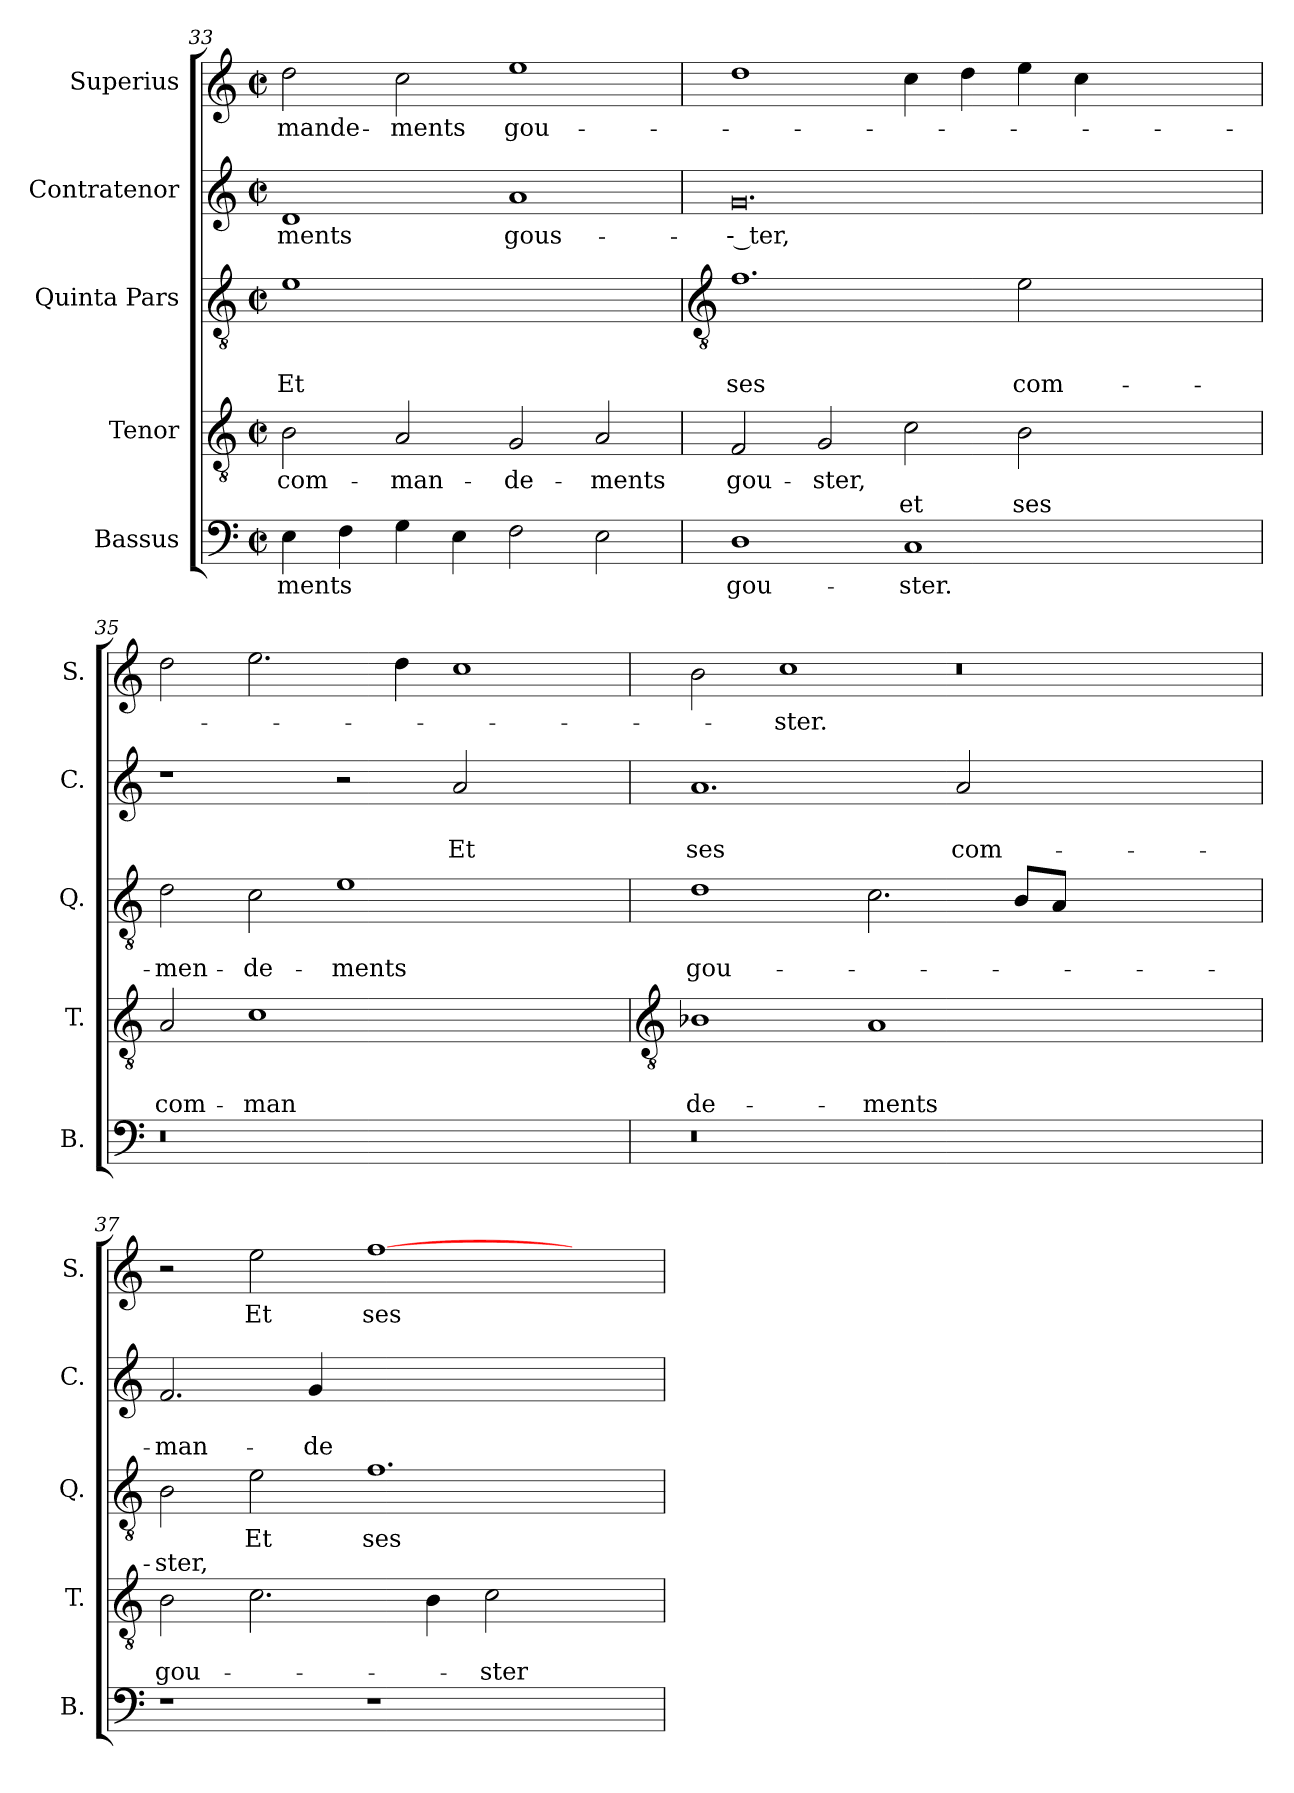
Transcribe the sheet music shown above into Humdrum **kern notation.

**kern	**text	**kern	**text	**text	**kern	**text	**text	**kern	**text	**text	**kern	**text
*part5	*part5	*part4	*part4	*part4	*part3	*part3	*part3	*part2	*part2	*part2	*part1	*part1
*staff5	*staff5	*staff4	*staff4	*staff4	*staff3	*staff3	*staff3	*staff2	*staff2	*staff2	*staff1	*staff1
*I"Bassus	*	*I"Tenor	*	*	*I"Quinta Pars	*	*	*I"Contratenor	*	*	*I"Superius	*
*I'B.	*	*I'T.	*	*	*I'Q.	*	*	*I'C.	*	*	*I'S.	*
!!LO:LB:g=z
*clefF4	*	*clefGv2	*	*	*clefGv2	*	*	*clefG2	*	*	*clefG2	*
*k[]	*	*k[]	*	*	*k[]	*	*	*k[]	*	*	*k[]	*
*C:	*	*C:	*	*	*C:	*	*	*C:	*	*	*C:	*
*M4/2	*	*M4/2	*	*	*M4/2	*	*	*M4/2	*	*	*M4/2	*
*met(c|)	*	*met(c|)	*	*	*met(c|)	*	*	*met(c|)	*	*	*met(c|)	*
=33	=33	=33	=33	=33	=33	=33	=33	=33	=33	=33	=33	=33
!	!LO:LY:b	!	!LO:LY:b	!	!	!	!LO:LY:b	!	!LO:LY:b	!	!	!LO:LY:b
4E	-ments	2B	com-	.	1e	.	Et	1d	-ments	.	2dd	-mande-
4F	.	.	.	.	.	.	.	.	.	.	.	.
!	!	!	!LO:LY:b	!	!	!	!	!	!	!	!	!LO:LY:b
4G	.	2A	-man-	.	.	.	.	.	.	.	2cc	-ments
4E	.	.	.	.	.	.	.	.	.	.	.	.
!	!	!	!LO:LY:b	!	!	!	!	!	!LO:LY:b	!	!	!LO:LY:b
2F	.	2G	-de-	.	1ryy	.	.	1a	gous-	.	1ee	gou-
!	!	!	!LO:LY:b	!	!	!	!	!	!	!	!	!
2E	.	2A	-ments	.	.	.	.	.	.	.	.	.
!!LO:LB:g=z
=34	=34	=34	=34	=34	=34	=34	=34	=34	=34	=34	=34	=34
*	*	*	*	*	*clefGv2	*	*	*	*	*	*	*
!	!LO:LY:b	!	!LO:LY:b	!	!	!	!LO:LY:b	!	!LO:LY:b	!	!	!
1D	gou-	2F	gou-	.	1.f	.	ses	0.g	-- ter,	.	1dd	.
!	!	!	!LO:LY:b	!	!	!	!	!	!	!	!	!
.	.	2G	-ster,	.	.	.	.	.	.	.	.	.
!	!LO:LY:b	!	!	!LO:LY:b	!	!	!	!	!	!	!	!
1C	-ster.	2c	.	et	.	.	.	.	.	.	4cc	.
.	.	.	.	.	.	.	.	.	.	.	4dd	.
!	!	!	!	!LO:LY:b	!	!	!LO:LY:b	!	!	!	!	!
.	.	2B	.	ses	2e	.	com-	.	.	.	4ee	.
.	.	.	.	.	.	.	.	.	.	.	4cc	.
1ryy	.	1ryy	.	.	1ryy	.	.	.	.	.	1ryy	.
=35	=35	=35	=35	=35	=35	=35	=35	=35	=35	=35	=35	=35
!	!	!	!	!LO:LY:b	!	!	!LO:LY:b	!	!	!	!	!
0r	.	2A	.	com-	2d	.	-men-	1r	.	.	2dd	.
!	!	!	!	!LO:LY:b	!	!	!LO:LY:b	!	!	!	!	!
.	.	1c	.	-man	2c	.	-de-	.	.	.	2.ee	.
!	!	!	!	!	!	!	!LO:LY:b	!	!	!	!	!
.	.	.	.	.	1e	.	-ments	2r	.	.	.	.
.	.	.	.	.	.	.	.	.	.	.	4dd	.
!	!	!	!	!	!	!	!	!	!	!LO:LY:b	!	!
.	.	1ryy	.	.	.	.	.	2a	.	Et	1cc	.
2ryy	.	.	.	.	2ryy	.	.	2ryy	.	.	.	.
!!LO:LB:g=z
=36	=36	=36	=36	=36	=36	=36	=36	=36	=36	=36	=36	=36
*	*	*clefGv2	*	*	*	*	*	*	*	*	*	*
!	!	!	!	!LO:LY:b	!	!	!LO:LY:b	!	!	!LO:LY:b	!	!
0r	.	1B-X	.	de-	1d	.	gou-	1.a	.	ses	2b	.
!	!	!	!	!	!	!	!	!	!	!	!	!LO:LY:b
.	.	.	.	.	.	.	.	.	.	.	1cc	-ster.
!	!	!	!	!LO:LY:b	!	!	!	!	!	!	!	!
.	.	1A	.	-ments	2.c	.	.	.	.	.	.	.
!	!	!	!	!	!	!	!	!	!	!LO:LY:b	!	!
.	.	.	.	.	.	.	.	2a	.	com-	0r	.
.	.	.	.	.	8BL	.	.	.	.	.	.	.
.	.	.	.	.	8AJ	.	.	.	.	.	.	.
1.ryy	.	1.ryy	.	.	1.ryy	.	.	1.ryy	.	.	.	.
=37	=37	=37	=37	=37	=37	=37	=37	=37	=37	=37	=37	=37
!	!	!	!	!LO:LY:b	!	!	!LO:LY:b	!	!	!LO:LY:b	!	!
1r	.	2B	.	gou-	2B	.	-ster,	2.f	.	-man-	2r	.
!	!	!	!	!	!	!LO:LY:b	!	!	!	!	!	!LO:LY:b
.	.	2.c	.	.	2e	Et	.	.	.	.	2ee	Et
!	!	!	!	!	!	!	!	!	!	!LO:LY:b	!	!
.	.	.	.	.	.	.	.	4g	.	-de-	.	.
!	!	!	!	!	!	!LO:LY:b	!	!	!	!	!	!LO:LY:b
1r	.	.	.	.	1.f	ses	.	1.ryy	.	.	[1ff	ses
.	.	4B	.	.	.	.	.	.	.	.	.	.
!	!	!	!	!LO:LY:b	!	!	!	!	!	!	!	!
.	.	2c	.	-ster	.	.	.	.	.	.	.	.
2ryy	.	2ryy	.	.	.	.	.	.	.	.	2ryy	.
=	=	=	=	=	=	=	=	=	=	=	=	=
*-	*-	*-	*-	*-	*-	*-	*-	*-	*-	*-	*-	*-
